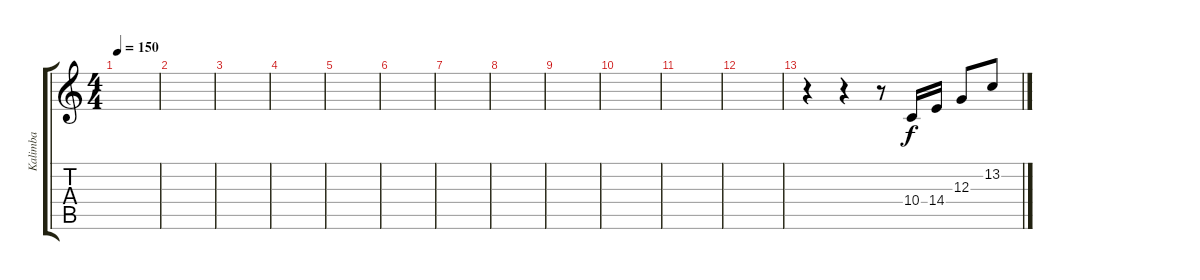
\track ("Kalimba" "Kalimba") {instrument kalimba}
\staff {score tabs}
\tuning (E4 B3 G3 D3 A2 E2) {hide}
\ts (4 4)
\tempo 150
\clef g2
\ks c
|
|
|
|
|
|
|
|
|
|
|
|
r.4 r.4 r.8 10.4.16 14.4.16 12.3.8 13.2.8
